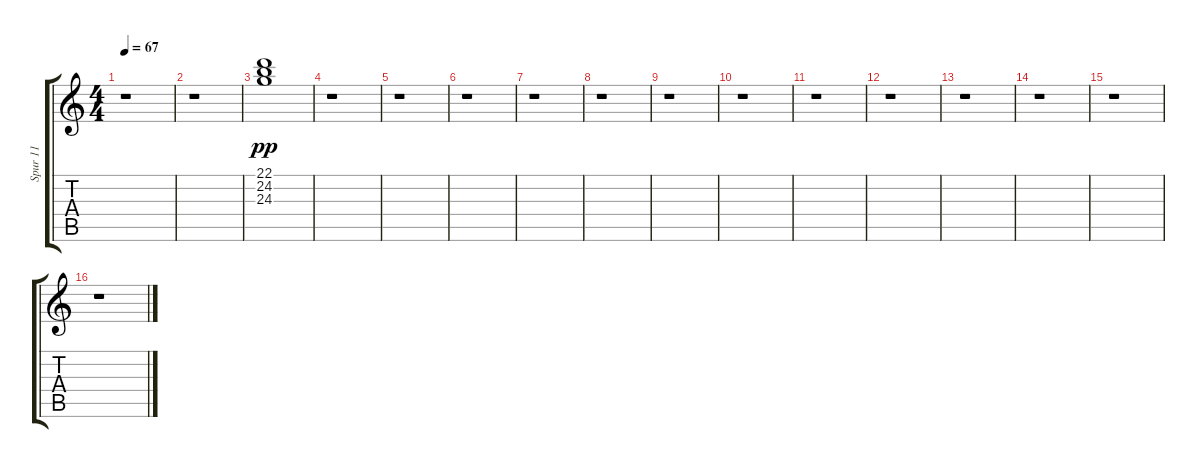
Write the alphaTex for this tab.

\track ("Spur 11" "Spur 11") {instrument drawbarorgan}
\staff {score tabs}
\tuning (E4 B3 G3 D3 A2 E2) {hide}
\ts (4 4)
\tempo 67
\clef g2
\ks c
r.1{dy pp} |
r.1 |
(22.1 24.2 24.3).1 |
r.1 |
r.1 |
r.1 |
r.1 |
r.1 |
r.1 |
r.1 |
r.1 |
r.1 |
r.1 |
r.1 |
r.1 |
r.1
